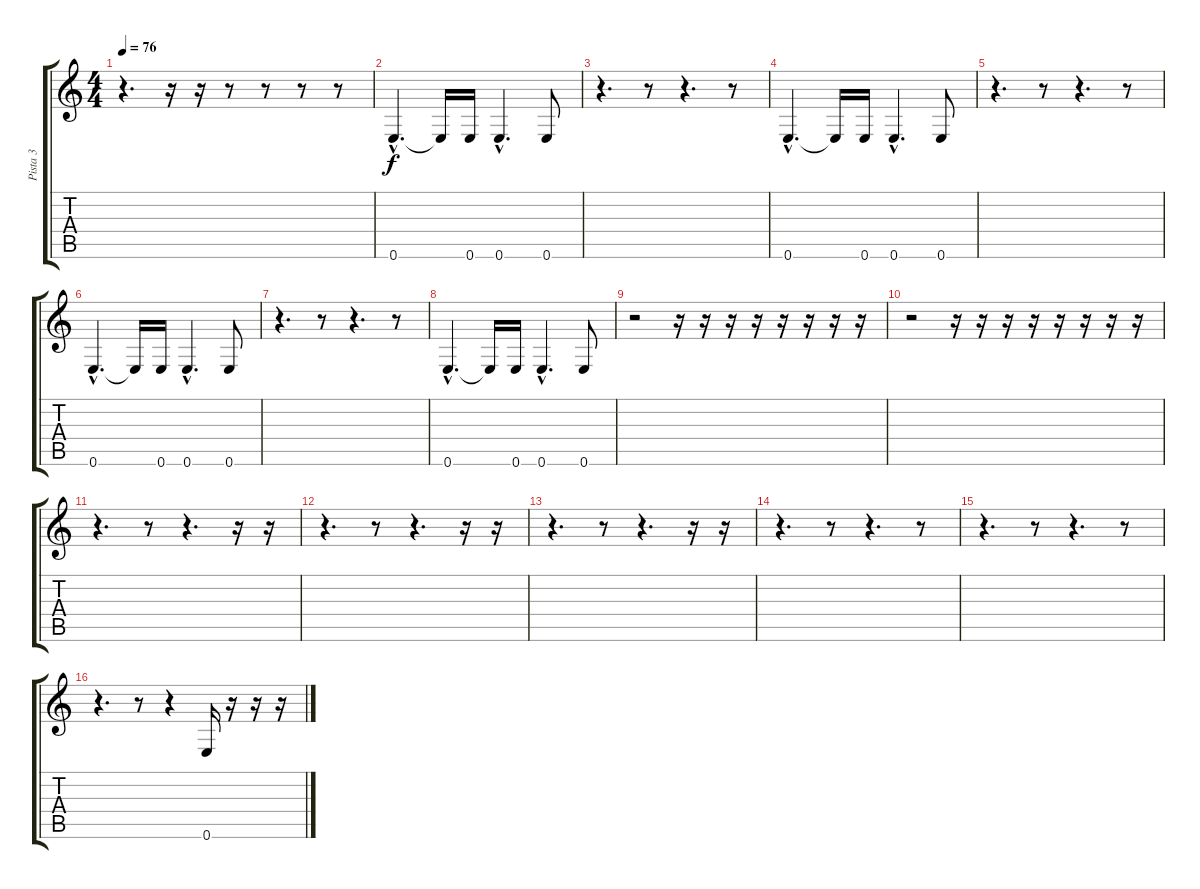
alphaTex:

\track ("Pista 3" "Pista 3") {instrument electricbasspick}
\staff {score tabs}
\tuning (E4 B3 G3 D3 A2 E2) {hide}
\ts (4 4)
\tempo 76
\clef g2
\ks c
r.4{d dy f} r.16 r.16 r.8 r.8 r.8 r.8 |
0.6{hac}.4{d} 0.6{t}.16 0.6.16 0.6{hac}.4{d} 0.6.8 |
r.4{d} r.8 r.4{d} r.8 |
0.6{hac}.4{d} 0.6{t}.16 0.6.16 0.6{hac}.4{d} 0.6.8 |
r.4{d} r.8 r.4{d} r.8 |
0.6{hac}.4{d} 0.6{t}.16 0.6.16 0.6{hac}.4{d} 0.6.8 |
r.4{d} r.8 r.4{d} r.8 |
0.6{hac}.4{d} 0.6{t}.16 0.6.16 0.6{hac}.4{d} 0.6.8 |
r.2 r.16 r.16 r.16 r.16 r.16 r.16 r.16 r.16 |
r.2 r.16 r.16 r.16 r.16 r.16 r.16 r.16 r.16 |
r.4{d} r.8 r.4{d} r.16 r.16 |
r.4{d} r.8 r.4{d} r.16 r.16 |
r.4{d} r.8 r.4{d} r.16 r.16 |
r.4{d} r.8 r.4{d} r.8 |
r.4{d} r.8 r.4{d} r.8 |
r.4{d} r.8 r.4 0.6.16 r.16 r.16 r.16
